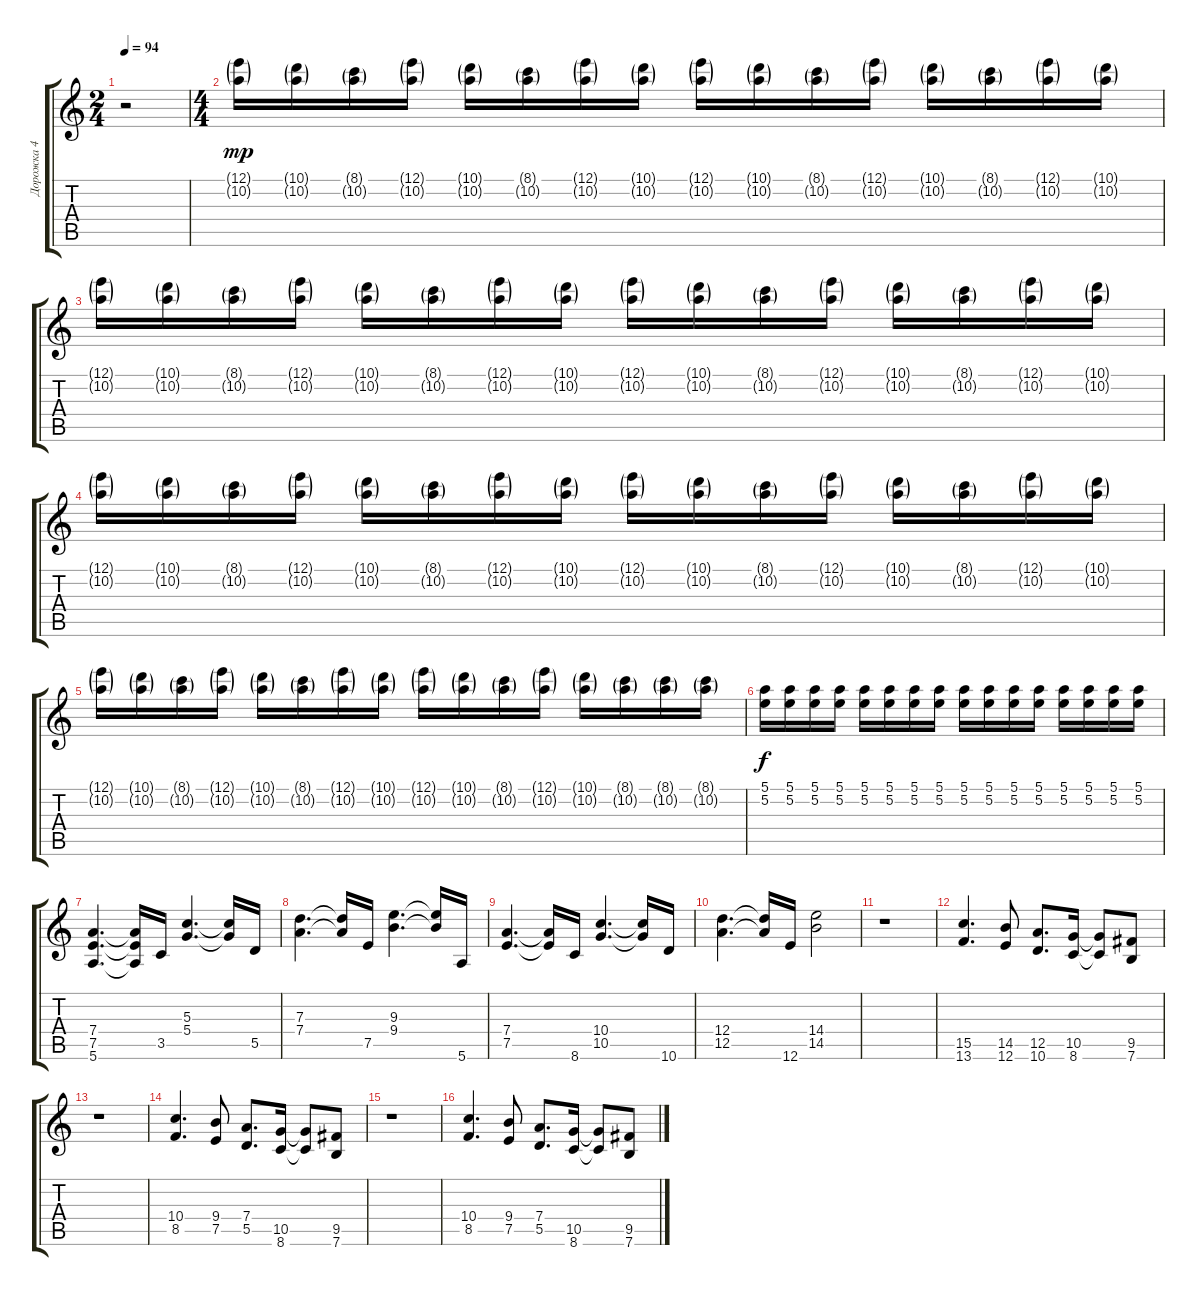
\track ("Дорожка 4" "Дорожка 4") {instrument overdrivenguitar}
\staff {score tabs}
\tuning (E4 B3 G3 D3 A2 E2) {hide}
\ts (2 4)
\tempo 94
\clef g2
\ks c
r.2{dy f} |
\ts (4 4)
(12.1{g} 10.2{g}).16{dy mp} (10.1{g} 10.2{g}).16 (8.1{g} 10.2{g}).16 (12.1{g} 10.2{g}).16 (10.1{g} 10.2{g}).16 (8.1{g} 10.2{g}).16 (12.1{g} 10.2{g}).16 (10.1{g} 10.2{g}).16 (12.1{g} 10.2{g}).16 (10.1{g} 10.2{g}).16 (8.1{g} 10.2{g}).16 (12.1{g} 10.2{g}).16 (10.1{g} 10.2{g}).16 (8.1{g} 10.2{g}).16 (12.1{g} 10.2{g}).16 (10.1{g} 10.2{g}).16 |
(12.1{g} 10.2{g}).16 (10.1{g} 10.2{g}).16 (8.1{g} 10.2{g}).16 (12.1{g} 10.2{g}).16 (10.1{g} 10.2{g}).16 (8.1{g} 10.2{g}).16 (12.1{g} 10.2{g}).16 (10.1{g} 10.2{g}).16 (12.1{g} 10.2{g}).16 (10.1{g} 10.2{g}).16 (8.1{g} 10.2{g}).16 (12.1{g} 10.2{g}).16 (10.1{g} 10.2{g}).16 (8.1{g} 10.2{g}).16 (12.1{g} 10.2{g}).16 (10.1{g} 10.2{g}).16 |
(12.1{g} 10.2{g}).16 (10.1{g} 10.2{g}).16 (8.1{g} 10.2{g}).16 (12.1{g} 10.2{g}).16 (10.1{g} 10.2{g}).16 (8.1{g} 10.2{g}).16 (12.1{g} 10.2{g}).16 (10.1{g} 10.2{g}).16 (12.1{g} 10.2{g}).16 (10.1{g} 10.2{g}).16 (8.1{g} 10.2{g}).16 (12.1{g} 10.2{g}).16 (10.1{g} 10.2{g}).16 (8.1{g} 10.2{g}).16 (12.1{g} 10.2{g}).16 (10.1{g} 10.2{g}).16 |
(12.1{g} 10.2{g}).16 (10.1{g} 10.2{g}).16 (8.1{g} 10.2{g}).16 (12.1{g} 10.2{g}).16 (10.1{g} 10.2{g}).16 (8.1{g} 10.2{g}).16 (12.1{g} 10.2{g}).16 (10.1{g} 10.2{g}).16 (12.1{g} 10.2{g}).16 (10.1{g} 10.2{g}).16 (8.1{g} 10.2{g}).16 (12.1{g} 10.2{g}).16 (10.1{g} 10.2{g}).16 (8.1{g} 10.2{g}).16 (8.1{g} 10.2{g}).16 (8.1{g} 10.2{g}).16 |
(5.1 5.2).16{dy f} (5.1 5.2).16 (5.1 5.2).16 (5.1 5.2).16 (5.1 5.2).16 (5.1 5.2).16 (5.1 5.2).16 (5.1 5.2).16 (5.1 5.2).16 (5.1 5.2).16 (5.1 5.2).16 (5.1 5.2).16 (5.1 5.2).16 (5.1 5.2).16 (5.1 5.2).16 (5.1 5.2).16 |
(7.4 7.5 5.6).4{d} (7.4{t} 7.5{t} 5.6{t}).16 3.5.16 (5.3 5.4).4{d} (5.3{t} 5.4{t}).16 5.5.16 |
(7.3 7.4).4{d} (7.3{t} 7.4{t}).16 7.5.16 (9.3 9.4).4{d} (9.3{t} 9.4{t}).16 5.6.16 |
(7.4 7.5).4{d} (7.4{t} 7.5{t}).16 8.6.16 (10.4 10.5).4{d} (10.4{t} 10.5{t}).16 10.6.16 |
(12.4 12.5).4{d} (12.4{t} 12.5{t}).16 12.6.16 (14.4 14.5).2 |
r.1 |
(15.5 13.6).4{d} (14.5 12.6).8 (12.5 10.6).8{d} (10.5 8.6).16 (10.5{t} 8.6{t}).8 (9.5 7.6).8 |
r.1 |
(10.4 8.5).4{d} (9.4 7.5).8 (7.4 5.5).8{d} (10.5 8.6).16 (10.5{t} 8.6{t}).8 (9.5 7.6).8 |
r.1 |
(10.4 8.5).4{d} (9.4 7.5).8 (7.4 5.5).8{d} (10.5 8.6).16 (10.5{t} 8.6{t}).8 (9.5 7.6).8
